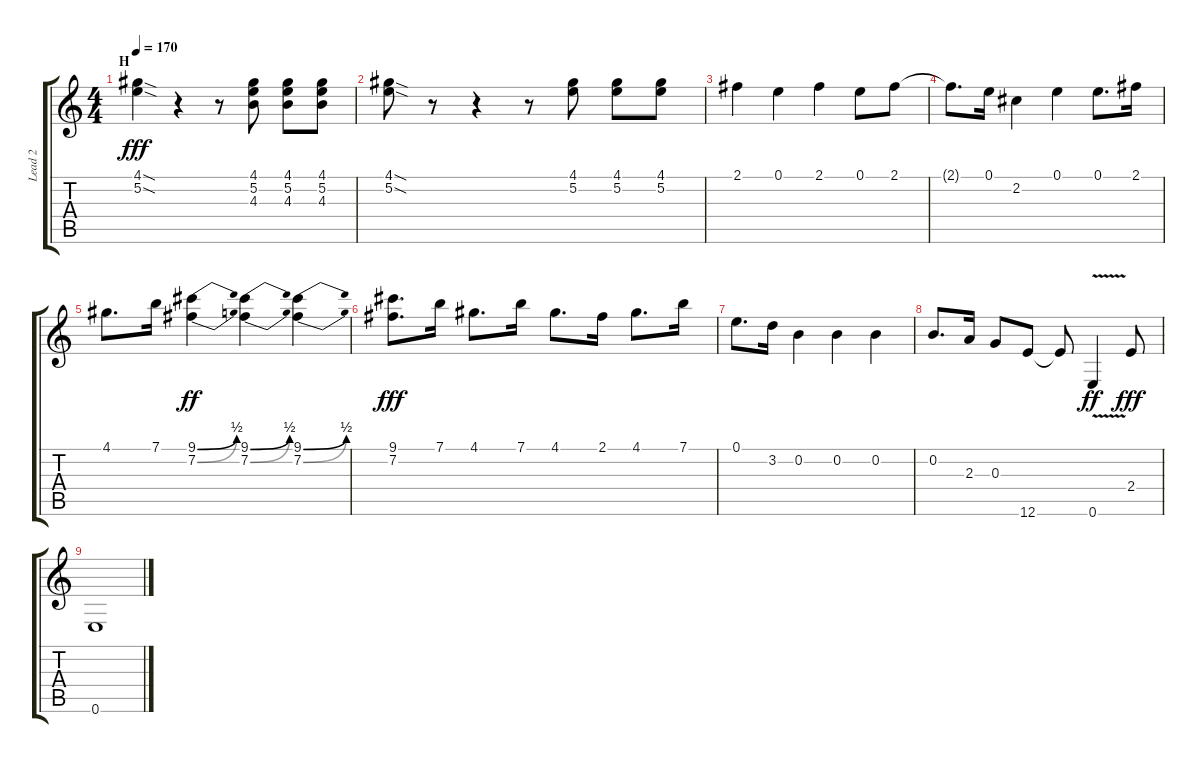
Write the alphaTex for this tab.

\track ("Lead 2" "Lead 2") {instrument acousticguitarnylon}
\staff {score tabs}
\tuning (E4 B3 G3 D3 A2 E2) {hide}
\ts (4 4)
\section ("" "H")
\tempo 170
\clef g2
\ks c
(4.1{sod} 5.2{sod}).4{dy fff} r.4 r.8 (4.1 5.2 4.3).8 (4.1 5.2 4.3).8 (4.1 5.2 4.3).8 |
(4.1{sod} 5.2{sod}).8 r.8 r.4 r.8 (4.1 5.2).8 (4.1 5.2).8 (4.1 5.2).8 |
2.1.4 0.1.4 2.1.4 0.1.8 2.1.8 |
2.1{t}.8{d} 0.1.16 2.2.4 0.1.4 0.1.8{d} 2.1.16 |
4.1.8{d} 7.1.16 (9.1{be (bend 0 0 60 2)} 7.2{be (bend 0 0 60 2)}).4{dy ff} (9.1{be (bend 0 0 60 2)} 7.2{be (bend 0 0 60 2)}).4 (9.1{be (bend 0 0 60 2)} 7.2{be (bend 0 0 60 2)}).4 |
(9.1 7.2).8{d dy fff} 7.1.16 4.1.8{d} 7.1.16 4.1.8{d} 2.1.16 4.1.8{d} 7.1.16 |
0.1.8{d} 3.2.16 0.2.4 0.2.4 0.2.4 |
0.2.8{d} 2.3.16 0.3.8 12.6.8 12.6{t}.8 0.6{v}.4{dy ff} 2.4.8{dy fff} |
0.6.1
